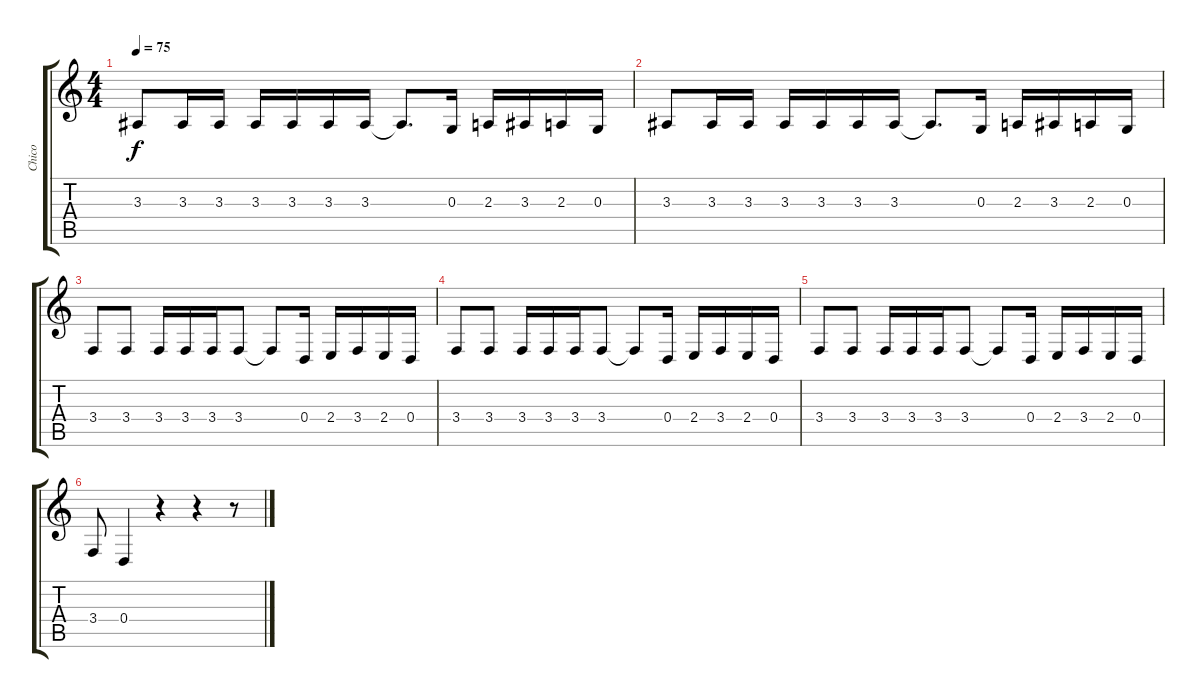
\track ("Chico" "Chico") {instrument altosax}
\staff {score tabs}
\tuning (E4 B3 G3 D3 A2 E2) {hide}
\ts (4 4)
\tempo 75
\clef g2
\ks c
3.3.8{dy f} 3.3.16 3.3.16 3.3.16 3.3.16 3.3.16 3.3.16 3.3{t}.8{d} 0.3.16 2.3.16 3.3.16 2.3.16 0.3.16 |
3.3.8 3.3.16 3.3.16 3.3.16 3.3.16 3.3.16 3.3.16 3.3{t}.8{d} 0.3.16 2.3.16 3.3.16 2.3.16 0.3.16 |
3.4.8 3.4.8 3.4.16 3.4.16 3.4.16 3.4.8 3.4{t}.8 0.4.16 2.4.16 3.4.16 2.4.16 0.4.16 |
3.4.8 3.4.8 3.4.16 3.4.16 3.4.16 3.4.8 3.4{t}.8 0.4.16 2.4.16 3.4.16 2.4.16 0.4.16 |
3.4.8 3.4.8 3.4.16 3.4.16 3.4.16 3.4.8 3.4{t}.8 0.4.16 2.4.16 3.4.16 2.4.16 0.4.16 |
3.4.8 0.4.4 r.4 r.4 r.8
